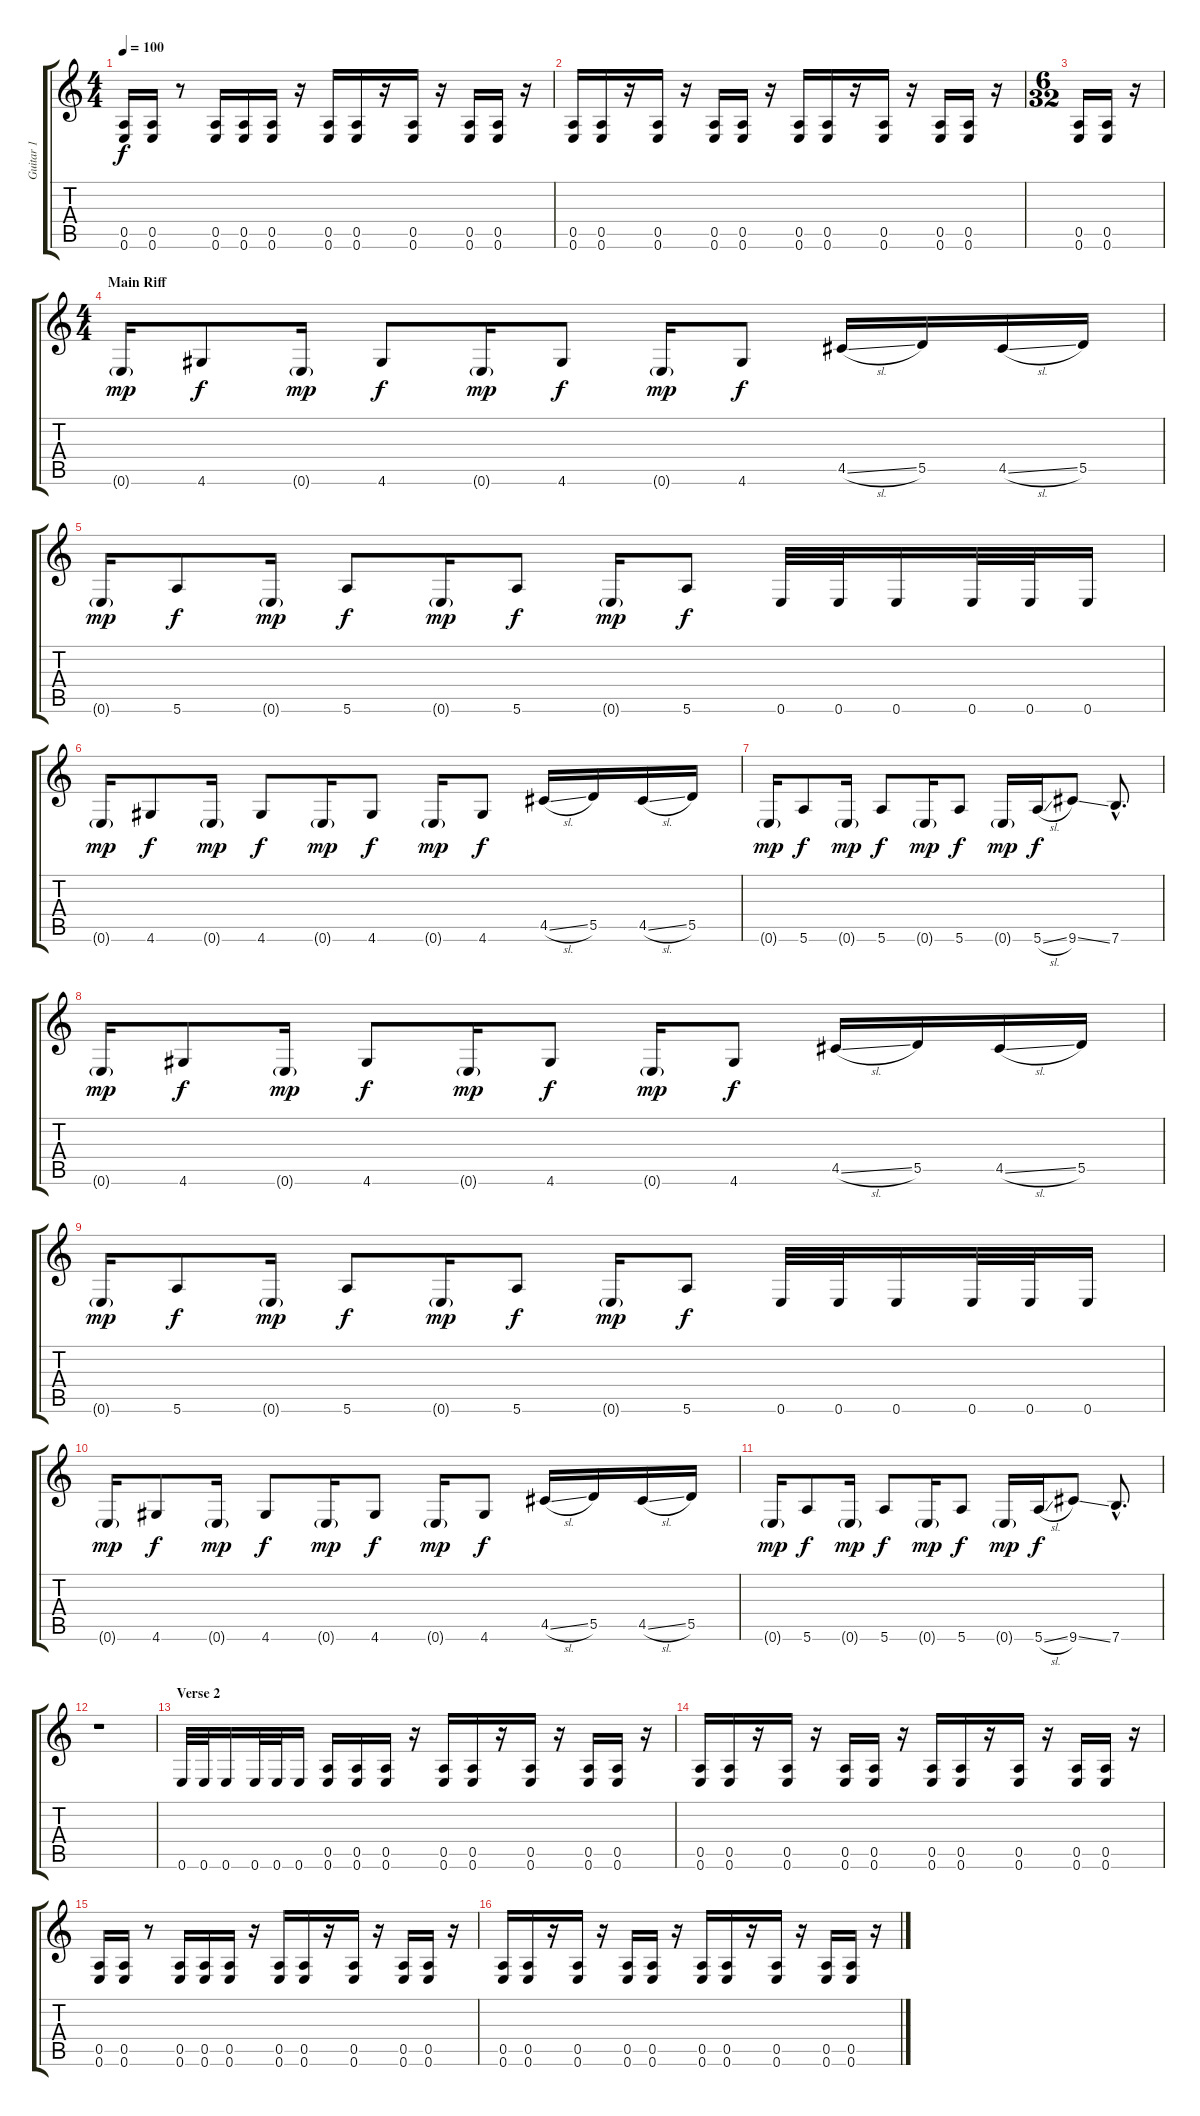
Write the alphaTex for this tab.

\track ("Guitar 1" "Guitar 1") {instrument distortionguitar}
\staff {score tabs}
\tuning (E4 B3 G3 D3 A2 E2) {hide}
\ts (4 4)
\tempo 100
\clef g2
\ks c
(0.5 0.6).16{dy f} (0.5 0.6).16 r.8 (0.5 0.6).16 (0.5 0.6).16 (0.5 0.6).16 r.16 (0.5 0.6).16 (0.5 0.6).16 r.16 (0.5 0.6).16 r.16 (0.5 0.6).16 (0.5 0.6).16 r.16 |
(0.5 0.6).16 (0.5 0.6).16 r.16 (0.5 0.6).16 r.16 (0.5 0.6).16 (0.5 0.6).16 r.16 (0.5 0.6).16 (0.5 0.6).16 r.16 (0.5 0.6).16 r.16 (0.5 0.6).16 (0.5 0.6).16 r.16 |
\ts (6 32)
(0.5 0.6).16 (0.5 0.6).16 r.16 |
\ts (4 4)
\section ("" "Main Riff")
0.6{g}.16{dy mp} 4.6.8{dy f} 0.6{g}.16{dy mp} 4.6.8{dy f} 0.6{g}.16{dy mp} 4.6.8{dy f} 0.6{g}.16{dy mp} 4.6.8{dy f} 4.5{sl}.16 5.5.16 4.5{sl}.16 5.5.16 |
0.6{g}.16{dy mp} 5.6.8{dy f} 0.6{g}.16{dy mp} 5.6.8{dy f} 0.6{g}.16{dy mp} 5.6.8{dy f} 0.6{g}.16{dy mp} 5.6.8{dy f} 0.6.32 0.6.32 0.6.16 0.6.32 0.6.32 0.6.16 |
0.6{g}.16{dy mp} 4.6.8{dy f} 0.6{g}.16{dy mp} 4.6.8{dy f} 0.6{g}.16{dy mp} 4.6.8{dy f} 0.6{g}.16{dy mp} 4.6.8{dy f} 4.5{sl}.16 5.5.16 4.5{sl}.16 5.5.16 |
0.6{g}.16{dy mp} 5.6.8{dy f} 0.6{g}.16{dy mp} 5.6.8{dy f} 0.6{g}.16{dy mp} 5.6.8{dy f} 0.6{g}.16{dy mp} 5.6{sl}.16{dy f} 9.6{ss}.8 7.6{hac}.8{d} |
0.6{g}.16{dy mp} 4.6.8{dy f} 0.6{g}.16{dy mp} 4.6.8{dy f} 0.6{g}.16{dy mp} 4.6.8{dy f} 0.6{g}.16{dy mp} 4.6.8{dy f} 4.5{sl}.16 5.5.16 4.5{sl}.16 5.5.16 |
0.6{g}.16{dy mp} 5.6.8{dy f} 0.6{g}.16{dy mp} 5.6.8{dy f} 0.6{g}.16{dy mp} 5.6.8{dy f} 0.6{g}.16{dy mp} 5.6.8{dy f} 0.6.32 0.6.32 0.6.16 0.6.32 0.6.32 0.6.16 |
0.6{g}.16{dy mp} 4.6.8{dy f} 0.6{g}.16{dy mp} 4.6.8{dy f} 0.6{g}.16{dy mp} 4.6.8{dy f} 0.6{g}.16{dy mp} 4.6.8{dy f} 4.5{sl}.16 5.5.16 4.5{sl}.16 5.5.16 |
0.6{g}.16{dy mp} 5.6.8{dy f} 0.6{g}.16{dy mp} 5.6.8{dy f} 0.6{g}.16{dy mp} 5.6.8{dy f} 0.6{g}.16{dy mp} 5.6{sl}.16{dy f} 9.6{ss}.8 7.6{hac}.8{d} |
r.1 |
\section ("" "Verse 2")
0.6.32 0.6.32 0.6.16 0.6.32 0.6.32 0.6.16 (0.5 0.6).16 (0.5 0.6).16 (0.5 0.6).16 r.16 (0.5 0.6).16 (0.5 0.6).16 r.16 (0.5 0.6).16 r.16 (0.5 0.6).16 (0.5 0.6).16 r.16 |
(0.5 0.6).16 (0.5 0.6).16 r.16 (0.5 0.6).16 r.16 (0.5 0.6).16 (0.5 0.6).16 r.16 (0.5 0.6).16 (0.5 0.6).16 r.16 (0.5 0.6).16 r.16 (0.5 0.6).16 (0.5 0.6).16 r.16 |
(0.5 0.6).16 (0.5 0.6).16 r.8 (0.5 0.6).16 (0.5 0.6).16 (0.5 0.6).16 r.16 (0.5 0.6).16 (0.5 0.6).16 r.16 (0.5 0.6).16 r.16 (0.5 0.6).16 (0.5 0.6).16 r.16 |
(0.5 0.6).16 (0.5 0.6).16 r.16 (0.5 0.6).16 r.16 (0.5 0.6).16 (0.5 0.6).16 r.16 (0.5 0.6).16 (0.5 0.6).16 r.16 (0.5 0.6).16 r.16 (0.5 0.6).16 (0.5 0.6).16 r.16
